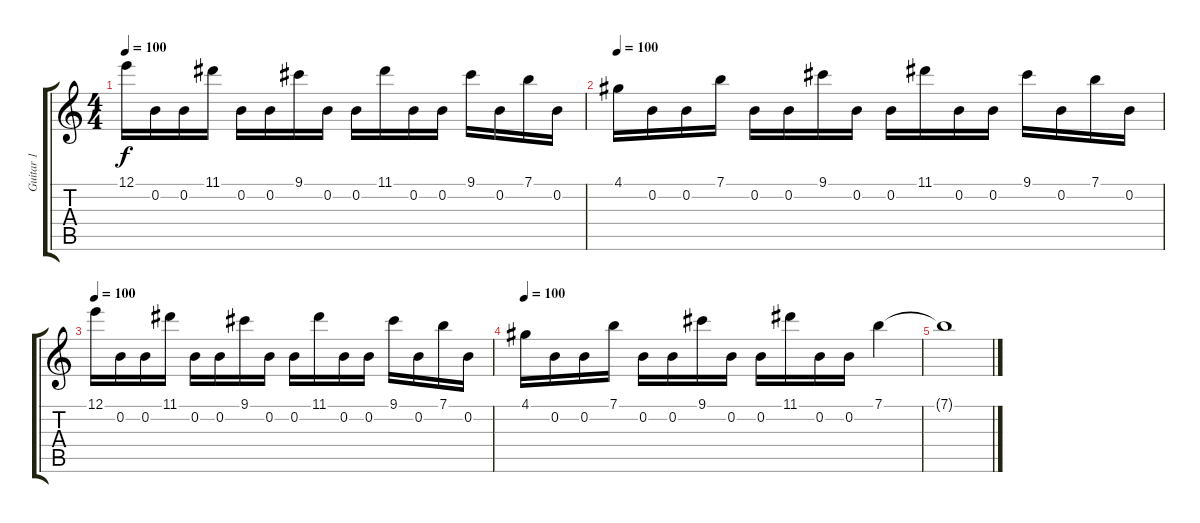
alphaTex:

\track ("Guitar 1" "Guitar 1") {instrument overdrivenguitar}
\staff {score tabs}
\tuning (E4 B3 G3 D3 A2 E2) {hide}
\ts (4 4)
\tempo 100
\clef g2
\ks c
12.1.16{dy f} 0.2.16 0.2.16 11.1.16 0.2.16 0.2.16 9.1.16 0.2.16 0.2.16 11.1.16 0.2.16 0.2.16 9.1.16 0.2.16 7.1.16 0.2.16 |
\tempo 100
4.1.16 0.2.16 0.2.16 7.1.16 0.2.16 0.2.16 9.1.16 0.2.16 0.2.16 11.1.16 0.2.16 0.2.16 9.1.16 0.2.16 7.1.16 0.2.16 |
\tempo 100
12.1.16 0.2.16 0.2.16 11.1.16 0.2.16 0.2.16 9.1.16 0.2.16 0.2.16 11.1.16 0.2.16 0.2.16 9.1.16 0.2.16 7.1.16 0.2.16 |
\tempo 100
4.1.16 0.2.16 0.2.16 7.1.16 0.2.16 0.2.16 9.1.16 0.2.16 0.2.16 11.1.16 0.2.16 0.2.16 7.1.4 |
7.1{t}.1
